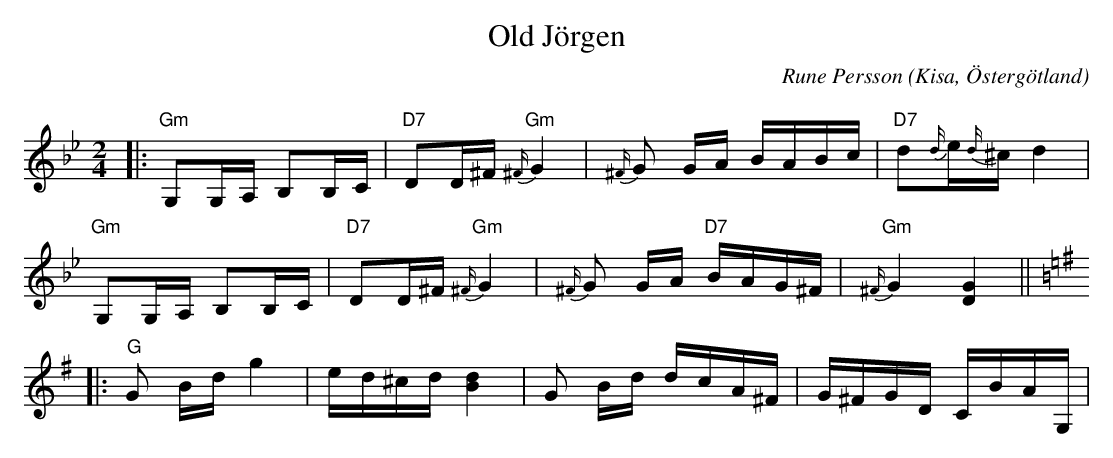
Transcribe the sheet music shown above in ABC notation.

X:1
T:Old Jörgen
C:Rune Persson
O:Kisa, Östergötland
Q:60
M:2/4
L:1/8
K:Gm
|:"Gm"G,G,/A,/ B,B,/C/|"D7"DD/^F/ "Gm"{^F/}G2|{^F/}G G/A/ B/A/B/c/|"D7"d{d/}e/{d/}^c/ d2|
"Gm"G,G,/A,/ B,B,/C/|"D7"DD/^F/ "Gm"{^F/}G2|{^F/}G G/A/"D7" B/A/G/^F/|"Gm"{^F/}G2 [DG]2||
[K:G]|:"G"G B/d/ g2|e/d/^c/d/ [dB]2|G B/d/ d/c/A/^F/|G/^F/G/D/ C/B/A/G,/|
